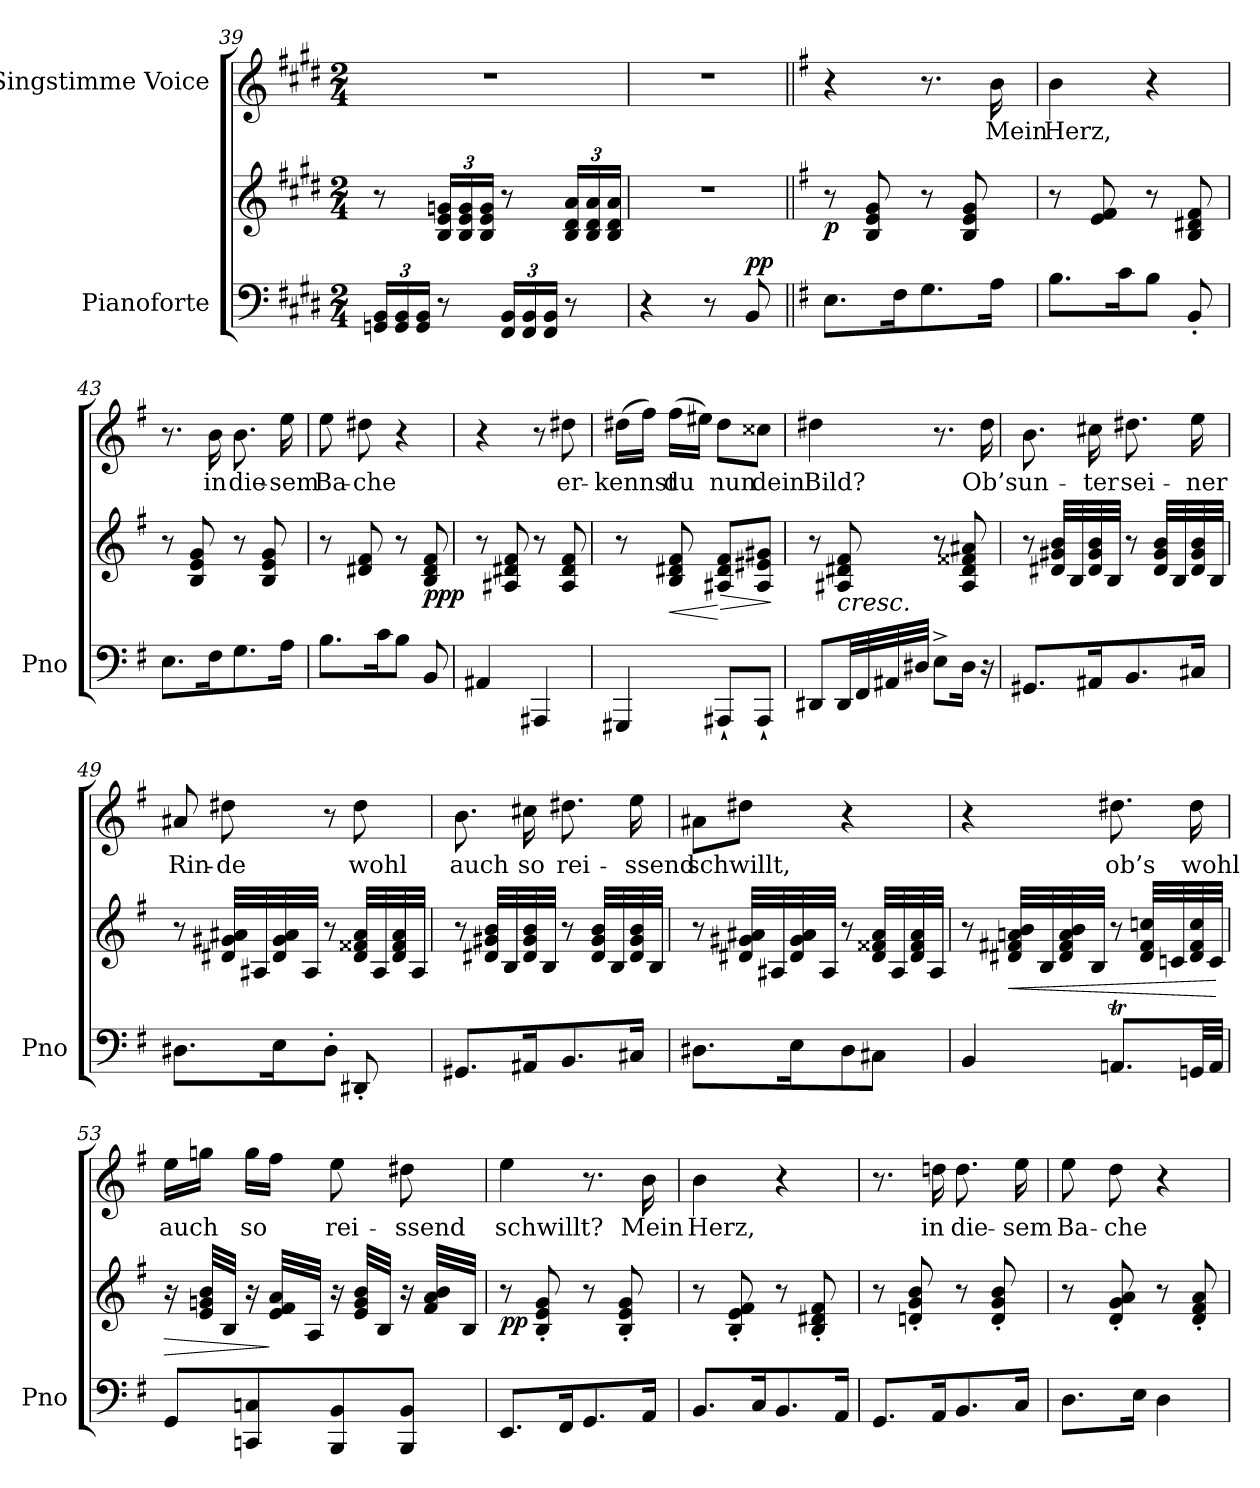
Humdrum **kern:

**kern	**kern	**dynam	**kern	**text
*part2	*part2	*part2	*part1	*part1
*staff3	*staff2	*staff2/3	*staff1	*staff1
*I"Pianoforte	*	*	*I"Singstimme Voice	*
*I'Pno	*	*	*	*
*clefF4	*clefG2	*	*clefG2	*
*k[f#c#g#d#]	*k[f#c#g#d#]	*	*k[f#c#g#d#]	*
*M2/4	*M2/4	*	*M2/4	*
*Xbrackettup	*	*	*	*
=39	=39	=39	=39	=39
*^	*	*	*	*
24GGn/ 24BB/LL	4rAAAyy	8r	.	2r	.
24GG/ 24BB/	.	.	.	.	.
24GG/ 24BB/JJ	.	.	.	.	.
*	*	*Xbrackettup	*	*	*
8r	.	24B/ 24e/ 24gn/LL	.	.	.
.	.	24B/ 24e/ 24g/	.	.	.
.	.	24B/ 24e/ 24g/JJ	.	.	.
24FF#/ 24BB/LL	8rAAAyy	8r	.	.	.
24FF#/ 24BB/	.	.	.	.	.
24FF#/ 24BB/JJ	.	.	.	.	.
8r	8ryy	24B/ 24d#/ 24a/LL	.	.	.
.	.	24B/ 24d#/ 24a/	.	.	.
.	.	24B/ 24d#/ 24a/JJ	.	.	.
*v	*v	*	*	*	*
=40	=40	=40	=40	=40
4r	2r	.	2r	.
8r	.	.	.	.
!	!	!LO:DY:a=2	!	!
8BB/	.	pp	.	.
!!LO:PB:g=z
=41||	=41||	=41||	=41||	=41||
*k[f#]	*k[f#]	*	*k[f#]	*
!	!	!LO:DY:b	!	!
8.E\L	8r	p	4r	.
.	8B/ 8e/ 8g/	.	.	.
16F#\K	.	.	.	.
8.G\	8r	.	8.r	.
.	8B/ 8e/ 8g/	.	.	.
!	!	!	!	!LO:LY:b
16A\Jk	.	.	16b\	Mein
=42	=42	=42	=42	=42
!	!	!	!	!LO:LY:b
8.B\L	8r	.	4b\	Herz,
.	8e/ 8f#/	.	.	.
16c\K	.	.	.	.
8B\J	8r	.	4r	.
8BB'/	8B/ 8d#X/ 8f#/	.	.	.
=43	=43	=43	=43	=43
8.E\L	8r	.	8.r	.
.	8B/ 8e/ 8g/	.	.	.
!	!	!	!	!LO:LY:b
16F#\K	.	.	16b\	in
!	!	!	!	!LO:LY:b
8.G\	8r	.	8.b\	die-
.	8B/ 8e/ 8g/	.	.	.
!	!	!	!	!LO:LY:b
16A\Jk	.	.	16ee\	-sem
=44	=44	=44	=44	=44
!	!	!	!	!LO:LY:b
8.B\L	8r	.	8ee\	Ba-
!	!	!	!	!LO:LY:b
.	8d#X/ 8f#/	.	8dd#X\	-che
16c\K	.	.	.	.
8B\J	8r	.	4r	.
!	!	!LO:DY:b	!	!
8BB/	8B/ 8d#/ 8f#/	ppp	.	.
=45	=45	=45	=45	=45
4AA#X/	8r	.	4r	.
.	8A#X/ 8d#X/ 8f#/	.	.	.
4AAA#X/	8r	.	8r	.
!	!	!	!	!LO:LY:b
.	8A#/ 8d#/ 8f#/	.	8dd#X\	er-
!!LO:LB:g=z
=46	=46	=46	=46	=46
!	!	!	!	!LO:LY:b
4GGG#X/	8r	.	(>16dd#X\LL	-kennst
.	.	.	16ff#\JJ)	.
!	!	!LO:HP:b	!	!LO:LY:b
.	8B/ 8d#X/ 8f#/	<	(>16ff#\LL	du
.	.	.	16ee#X\JJ)	.
!	!	!LO:HP:n=1:b	!	!LO:LY:b
8AAA#X`/L	8A#X/ 8d#/ 8f#/L	[ >	8dd#\L	nun
!	!	!	!	!LO:LY:b
8AAA#`/J	8A#/ 8e#X/ 8g#X/J	.	8cc##X\J	dein
.	.	]	.	.
=47	=47	=47	=47	=47
!	!	!	!	!LO:LY:b
8DD#X/L	8r	.	4dd#X\	Bild?
!	!LO:TX:b:i:t=cresc.	!	!	!
32DD#/LL	8A#X/ 8d#X/ 8f#/	.	.	.
32FF#/	.	.	.	.
32AA#X/	.	.	.	.
32D#X/JJJ	.	.	.	.
8E^\L	8r	.	8.r	.
16D#\Jk	8A#/ 8d#/ 8f##X/ 8a#X/	.	.	.
!	!	!	!	!LO:LY:b
16r	.	.	16dd#\	Ob’s
=48	=48	=48	=48	=48
!	!	!	!	!LO:LY:b
8.GG#X/L	8r	.	8.b\	un-
.	32d#X/ 32g#X/ 32b/LLL	.	.	.
.	32B/	.	.	.
!	!	!	!	!LO:LY:b
16AA#X/K	32d#/ 32g#/ 32b/	.	16cc#X\	-ter
.	32B/JJJ	.	.	.
!	!	!	!	!LO:LY:b
8.BB/	8r	.	8.dd#X\	sei-
.	32d#/ 32g#/ 32b/LLL	.	.	.
.	32B/	.	.	.
!	!	!	!	!LO:LY:b
16C#X/Jk	32d#/ 32g#/ 32b/	.	16ee\	-ner
.	32B/JJJ	.	.	.
=49	=49	=49	=49	=49
!	!	!	!	!LO:LY:b
8.D#X\L	8r	.	8a#X/	Rin-
!	!	!	!	!LO:LY:b
.	32d#X/ 32g#X/ 32a#X/LLL	.	8dd#X\	-de
.	32A#X/	.	.	.
16E\K	32d#/ 32g#/ 32a#/	.	.	.
.	32A#/JJJ	.	.	.
8D#'\J	8r	.	8r	.
!	!	!	!	!LO:LY:b
8DD#X'/	32d#/ 32f##X/ 32a#/LLL	.	8dd#\	wohl
.	32A#/	.	.	.
.	32d#/ 32f##/ 32a#/	.	.	.
.	32A#/JJJ	.	.	.
!!LO:LB:g=z
=50	=50	=50	=50	=50
!	!	!	!	!LO:LY:b
8.GG#X/L	8r	.	8.b\	auch
.	32d#X/ 32g#X/ 32b/LLL	.	.	.
.	32B/	.	.	.
!	!	!	!	!LO:LY:b
16AA#X/K	32d#/ 32g#/ 32b/	.	16cc#X\	so
.	32B/JJJ	.	.	.
!	!	!	!	!LO:LY:b
8.BB/	8r	.	8.dd#X\	rei-
.	32d#/ 32g#/ 32b/LLL	.	.	.
.	32B/	.	.	.
!	!	!	!	!LO:LY:b
16C#X/Jk	32d#/ 32g#/ 32b/	.	16ee\	-ssend
.	32B/JJJ	.	.	.
=51	=51	=51	=51	=51
!	!	!	!	!LO:LY:b
8.D#X\L	8r	.	8a#X\L	schwillt,
.	32d#X/ 32g#X/ 32a#X/LLL	.	8dd#X\J	.
.	32A#X/	.	.	.
16E\K	32d#/ 32g#/ 32a#/	.	.	.
.	32A#/JJJ	.	.	.
8D#\	8r	.	4r	.
8C#X\J	32d#/ 32f##X/ 32a#/LLL	.	.	.
.	32A#/	.	.	.
.	32d#/ 32f##/ 32a#/	.	.	.
.	32A#/JJJ	.	.	.
=52	=52	=52	=52	=52
4BB/	8r	.	4r	.
!	!	!LO:HP:b	!	!
.	32d#X/ 32f#X/ 32an/ 32b/LLL	<	.	.
.	32B/	.	.	.
.	32d#/ 32f#/ 32a/ 32b/	.	.	.
.	32B/JJJ	.	.	.
!	!	!	!	!LO:LY:b
8.AAnT/L	8r	.	8.dd#X\	ob’s
.	32d#/ 32f#/ 32ccn/LLL	.	.	.
.	32cn/	.	.	.
!	!	!	!	!LO:LY:b
32GGn/LL	32d#/ 32f#/ 32cc/	.	16dd#\	wohl
32AA/JJJ	32c/JJJ	.	.	.
.	.	[	.	.
!!LO:LB:g=z
=53	=53	=53	=53	=53
!	!	!LO:HP:b	!	!LO:LY:b
8GG/L	16r	>	16ee\LL	auch
.	32e/ 32gn/ 32b/LLL	.	16ggn\JJ	.
.	32B/JJJ	.	.	.
!	!	!	!	!LO:LY:b
8CCn/ 8Cn/	16r	.	16gg\LL	so
.	32e/ 32f#/ 32a/LLL	]	16ff#\JJ	.
.	32A/JJJ	.	.	.
!	!	!	!	!LO:LY:b
8BBB/ 8BB/	16r	.	8ee\	rei-
.	32e/ 32g/ 32b/LLL	.	.	.
.	32B/JJJ	.	.	.
!	!	!	!	!LO:LY:b
8BBB/ 8BB/J	16r	.	8dd#X\	-ssend
.	32f#/ 32a/ 32b/LLL	.	.	.
.	32B/JJJ	.	.	.
=54	=54	=54	=54	=54
!	!	!LO:DY:b	!	!LO:LY:b
8.EE/L	8r	pp	4ee\	schwillt?
.	8B/' 8e/' 8g/'	.	.	.
16FF#/K	.	.	.	.
8.GG/	8r	.	8.r	.
.	8B/' 8e/' 8g/'	.	.	.
!	!	!	!	!LO:LY:b
16AA/Jk	.	.	16b\	Mein
=55	=55	=55	=55	=55
!	!	!	!	!LO:LY:b
8.BB/L	8r	.	4b\	Herz,
.	8B/' 8e/' 8f#/'	.	.	.
16C/K	.	.	.	.
8.BB/	8r	.	4r	.
.	8B/' 8d#X/' 8f#/'	.	.	.
16AA/Jk	.	.	.	.
=56	=56	=56	=56	=56
8.GG/L	8r	.	8.r	.
.	8dn/' 8g/' 8b/'	.	.	.
!	!	!	!	!LO:LY:b
16AA/K	.	.	16ddn\	in
!	!	!	!	!LO:LY:b
8.BB/	8r	.	8.dd\	die-
.	8d/' 8g/' 8b/'	.	.	.
!	!	!	!	!LO:LY:b
16C/Jk	.	.	16ee\	-sem
=57	=57	=57	=57	=57
!	!	!	!	!LO:LY:b
8.D\L	8r	.	8ee\	Ba-
!	!	!	!	!LO:LY:b
.	8d/' 8g/' 8a/'	.	8dd\	-che
16E\Jk	.	.	.	.
4D\	8r	.	4r	.
.	8d/' 8f#/' 8a/'	.	.	.
=	=	=	=	=
*-	*-	*-	*-	*-
